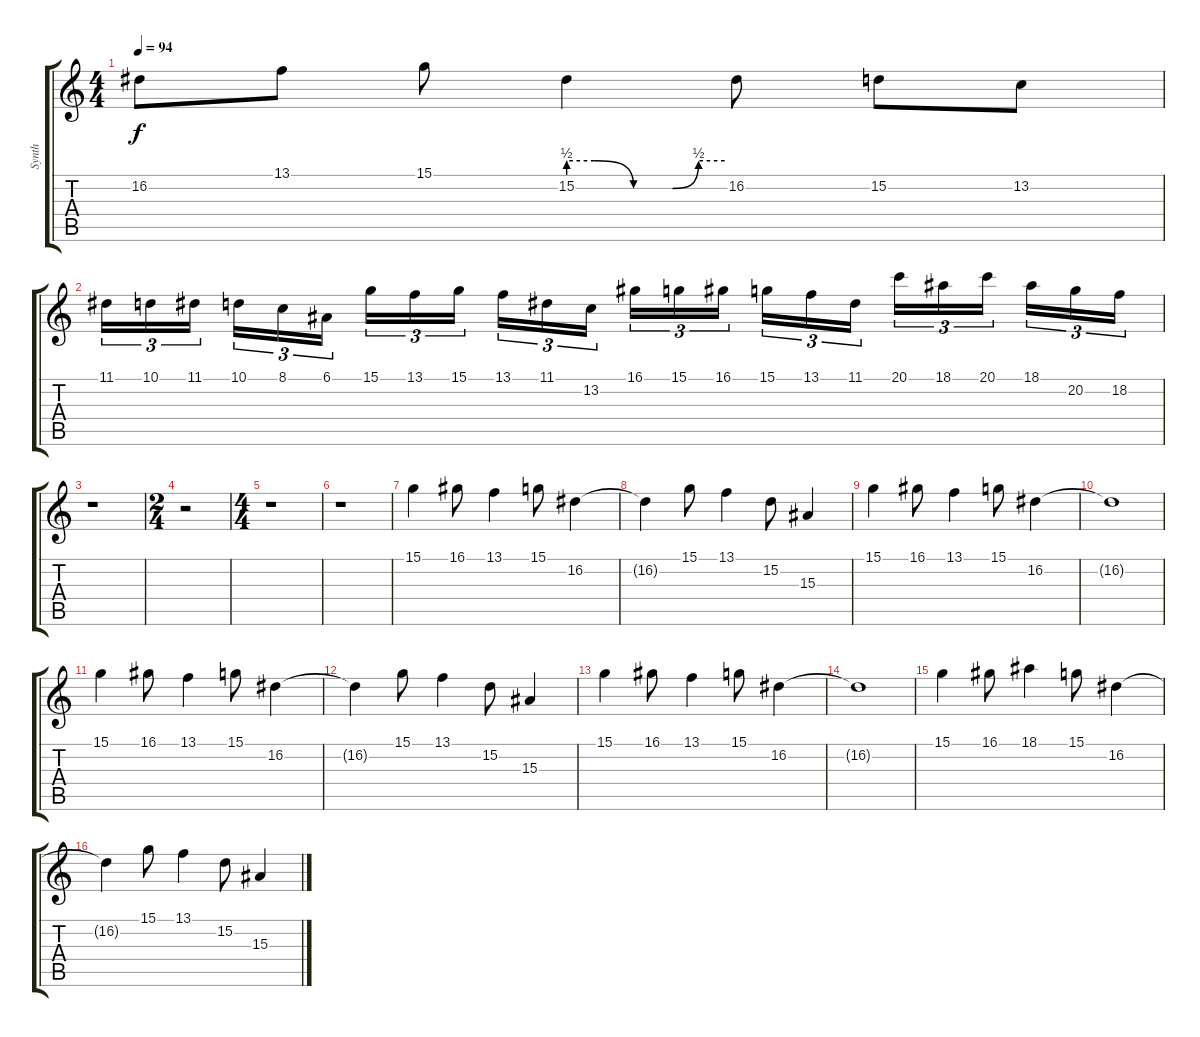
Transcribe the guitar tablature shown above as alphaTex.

\track ("Synth" "Synth") {instrument stringensemble1}
\staff {score tabs}
\tuning (E4 B3 G3 D3 A2 E2) {hide}
\ts (4 4)
\tempo 94
\clef g2
\ks c
16.2.8{dy f} 13.1.8 15.1.8 15.2{be (custom 0 2 10 2 25 0 30 0 40 0 50 2 60 2)}.4 16.2.8 15.2.8 13.2.8 |
11.1.16{tu (3 2)} 10.1.16{tu (3 2)} 11.1.16{tu (3 2) beam splitsecondary} 10.1.16{tu (3 2)} 8.1.16{tu (3 2)} 6.1.16{tu (3 2)} 15.1.16{tu (3 2)} 13.1.16{tu (3 2)} 15.1.16{tu (3 2) beam splitsecondary} 13.1.16{tu (3 2)} 11.1.16{tu (3 2)} 13.2.16{tu (3 2)} 16.1.16{tu (3 2)} 15.1.16{tu (3 2)} 16.1.16{tu (3 2) beam splitsecondary} 15.1.16{tu (3 2)} 13.1.16{tu (3 2)} 11.1.16{tu (3 2)} 20.1.16{tu (3 2)} 18.1.16{tu (3 2)} 20.1.16{tu (3 2) beam splitsecondary} 18.1.16{tu (3 2)} 20.2.16{tu (3 2)} 18.2.16{tu (3 2)} |
r.1 |
\ts (2 4)
r.2 |
\ts (4 4)
r.1 |
r.1 |
15.1.4 16.1.8 13.1.4 15.1.8 16.2.4 |
16.2{t}.4 15.1.8 13.1.4 15.2.8 15.3.4 |
15.1.4 16.1.8 13.1.4 15.1.8 16.2.4 |
16.2{t}.1 |
15.1.4 16.1.8 13.1.4 15.1.8 16.2.4 |
16.2{t}.4 15.1.8 13.1.4 15.2.8 15.3.4 |
15.1.4 16.1.8 13.1.4 15.1.8 16.2.4 |
16.2{t}.1 |
15.1.4 16.1.8 18.1.4 15.1.8 16.2.4 |
16.2{t}.4 15.1.8 13.1.4 15.2.8 15.3.4
